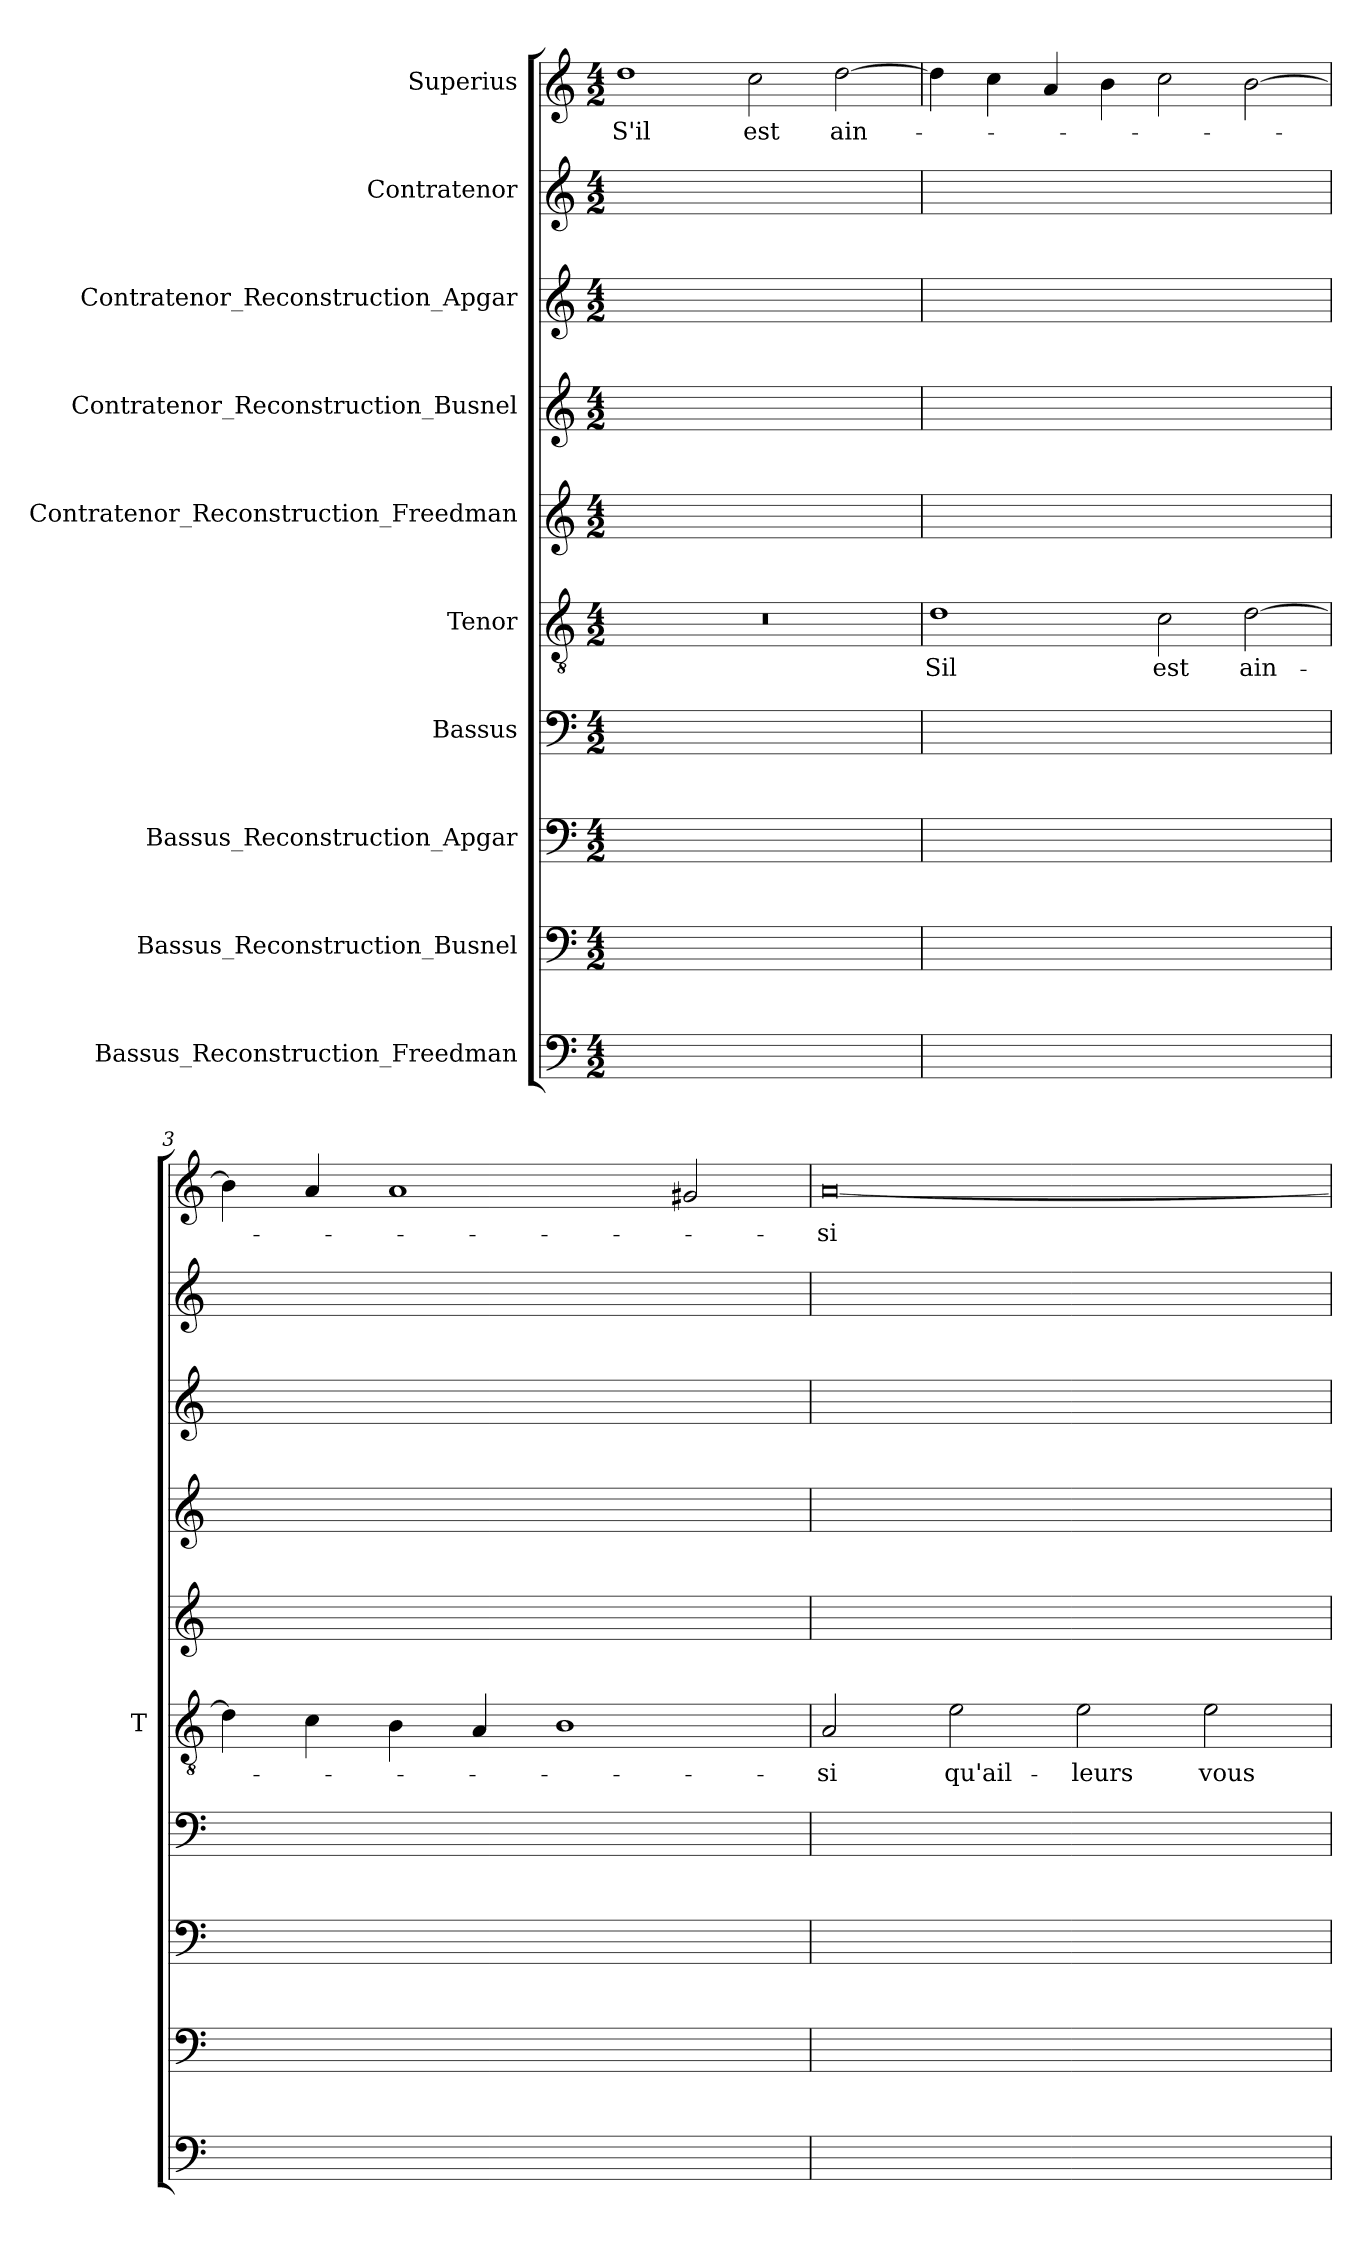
**kern	**kern	**kern	**kern	**kern	**text	**kern	**kern	**kern	**kern	**kern	**text
*part10	*part9	*part8	*part7	*part6	*part6	*part5	*part4	*part3	*part2	*part1	*part1
*staff10	*staff9	*staff8	*staff7	*staff6	*staff6	*staff5	*staff4	*staff3	*staff2	*staff1	*staff1
*I"Bassus_Reconstruction_Freedman	*I"Bassus_Reconstruction_Busnel	*I"Bassus_Reconstruction_Apgar	*I"Bassus	*I"Tenor	*	*I"Contratenor_Reconstruction_Freedman	*I"Contratenor_Reconstruction_Busnel	*I"Contratenor_Reconstruction_Apgar	*I"Contratenor	*I"Superius	*
*	*	*	*	*I'T	*	*	*	*	*	*	*
*clefF4	*clefF4	*clefF4	*clefF4	*clefGv2	*	*clefG2	*clefG2	*clefG2	*clefG2	*clefG2	*
*k[]	*k[]	*k[]	*k[]	*k[]	*	*k[]	*k[]	*k[]	*k[]	*k[]	*
*M4/2	*M4/2	*M4/2	*M4/2	*M4/2	*	*M4/2	*M4/2	*M4/2	*M4/2	*M4/2	*
=1	=1	=1	=1	=1	=1	=1	=1	=1	=1	=1	=1
0ryy	0ryy	0ryy	0ryy	0r	.	0ryy	0ryy	0ryy	0ryy	1dd	-S'il
.	.	.	.	.	.	.	.	.	.	2cc	-est
.	.	.	.	.	.	.	.	.	.	[2dd	ain-
=2	=2	=2	=2	=2	=2	=2	=2	=2	=2	=2	=2
0ryy	0ryy	0ryy	0ryy	1d	-Sil	0ryy	0ryy	0ryy	0ryy	4dd]	.
.	.	.	.	.	.	.	.	.	.	4cc	.
.	.	.	.	.	.	.	.	.	.	4a	.
.	.	.	.	.	.	.	.	.	.	4b	.
.	.	.	.	2c	-est	.	.	.	.	2cc	.
.	.	.	.	[2d	ain-	.	.	.	.	[2b	.
=3	=3	=3	=3	=3	=3	=3	=3	=3	=3	=3	=3
0ryy	0ryy	0ryy	0ryy	4d]	.	0ryy	0ryy	0ryy	0ryy	4b]	.
.	.	.	.	4c	.	.	.	.	.	4a	.
.	.	.	.	4B	.	.	.	.	.	1a	.
.	.	.	.	4A	.	.	.	.	.	.	.
.	.	.	.	1B	.	.	.	.	.	.	.
.	.	.	.	.	.	.	.	.	.	2g#X	.
=4	=4	=4	=4	=4	=4	=4	=4	=4	=4	=4	=4
0ryy	0ryy	0ryy	0ryy	2A	-si	0ryy	0ryy	0ryy	0ryy	[0a	-si
.	.	.	.	2e	qu'ail-	.	.	.	.	.	.
.	.	.	.	2e	-leurs	.	.	.	.	.	.
.	.	.	.	2e	-vous	.	.	.	.	.	.
=	=	=	=	=	=	=	=	=	=	=	=
*-	*-	*-	*-	*-	*-	*-	*-	*-	*-	*-	*-
